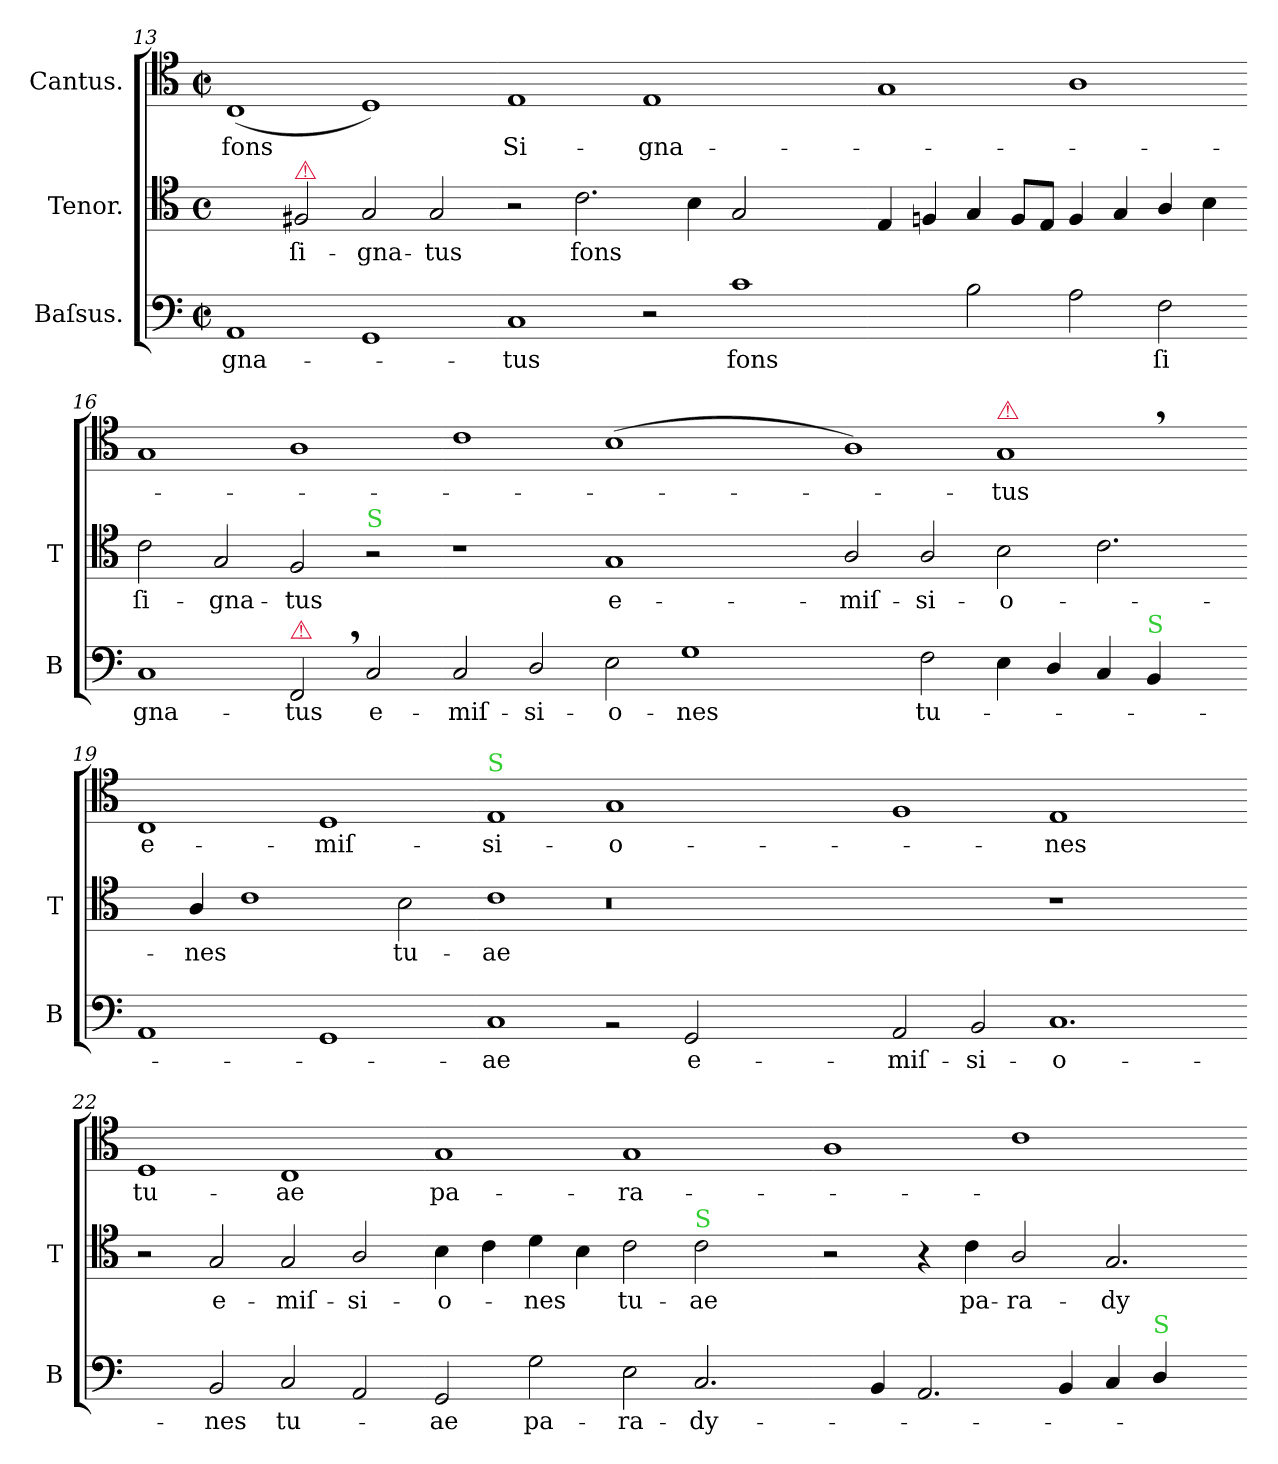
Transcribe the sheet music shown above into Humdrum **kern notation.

**kern	**text	**kern	**text	**kern	**text
*part3	*part3	*part2	*part2	*part1	*part1
*staff3	*staff3	*staff2	*staff2	*staff1	*staff1
*I"Baſsus.	*	*I"Tenor.	*	*I"Cantus.	*
*I'B	*	*I'T	*	*	*
*clefF4	*	*clefC4	*	*clefC4	*
*k[]	*	*k[]	*	*k[]	*
*M2/1	*	*M2/1	*	*M2/1	*
*met(c|)	*	*met(c)	*	*met(c|)	*
=13	=13	=13	=13	=13	=13
1AA/	-gna-	2ryy	.	(>1C/	fons
!	!	!LO:TX:a:color=crimson:t=⚠	!	!	!
.	.	2F#X/	ſi-	.	.
1GG/	.	2G/	-gna-	1D/)	.
.	.	2G/	-tus	.	.
=14-	=14-	=14-	=14-	=14-	=14-
1C/	-tus	2r	.	1E/	Si-
!	!	!	!LO:LY:i	!	!
.	.	2.c\	fons	.	.
2r	.	.	.	1E/	-gna-
.	.	4B\	.	.	.
!	!LO:LY:i	!	!	!	!
1c\	fons	2G/	.	.	.
.	.	2ryy	.	2ryy	.
=15-	=15-	=15-	=15-	=15-	=15-
2ryy	.	4E/	.	1G/	.
.	.	4Fn/	.	.	.
2B\	.	4G/	.	.	.
.	.	8F/L	.	.	.
.	.	8E/J	.	.	.
2A\	.	4F/	.	1A\	.
.	.	4G/	.	.	.
!	!LO:LY:i	!	!	!	!
2F\	ſi	4A/	.	.	.
.	.	4B\	.	.	.
=16-	=16-	=16-	=16-	=16-	=16-
!	!LO:LY:i	!	!LO:LY:i	!	!
1C/	-gna-	2c\	ſi-	1G/	.
!	!	!	!LO:LY:i	!	!
.	.	2G/	-gna-	.	.
!LO:TX:a:color=crimson:t=⚠	!	!	!	!	!
!	!LO:LY:i	!	!LO:LY:i	!	!
2FF,</	-tus	2F/	-tus	1A\	.
!	!	!LO:TX:a:color=limegreen:t=S	!	!	!
2C/	e-	2r	.	.	.
=17-	=17-	=17-	=17-	=17-	=17-
2C/	-miſ-	1r	.	1c\	.
2D/	-si-	.	.	.	.
2E\	-o-	1G/	e-	(<1B\	.
1G\	-nes	.	.	.	.
.	.	2ryy	.	2ryy	.
=18-	=18-	=18-	=18-	=18-	=18-
2ryy	.	2A/	-miſ-	1A\)	.
2F\	tu-	2A/	-si-	.	.
!	!	!	!	!LO:TX:a:color=crimson:t=⚠	!
4E\	.	2B\	-o-	1G,</	-tus
4D/	.	.	.	.	.
4C/	.	2.c\	.	.	.
!LO:TX:a:color=limegreen:t=S	!	!	!	!	!
4BB/	.	.	.	.	.
4ryy	.	.	.	4ryy	.
=19-	=19-	=19-	=19-	=19-	=19-
1AA/	.	4ryy	.	1C/	e-
.	.	4A/	-nes	.	.
.	.	1c\	.	.	.
1GG/	.	.	.	1D/	-miſ-
.	.	2B\	tu-	.	.
=20-	=20-	=20-	=20-	=20-	=20-
!	!	!	!	!LO:TX:a:color=limegreen:t=S	!
1C/	-ae	1c\	-ae	1E/	-si-
2rBB	.	0r	.	1G/	-o-
2GG/	e-	.	.	.	.
1ryy	.	.	.	1ryy	.
=21-	=21-	=21-	=21-	=21-	=21-
2AA/	-miſ-	1ryy	.	1F/	.
2BB/	-si-	.	.	.	.
1.C/	-o-	1r	.	1E/	-nes
.	.	2ryy	.	2ryy	.
=22-	=22-	=22-	=22-	=22-	=22-
2ryy	.	2r	.	1D/	tu-
!	!	!	!LO:LY:i	!	!
2BB/	-nes	2G/	e-	.	.
!	!	!	!LO:LY:i	!	!
2C/	tu-	2G/	-miſ-	1C/	-ae
!	!	!	!LO:LY:i	!	!
2AA/	.	2A/	-si-	.	.
=23-	=23-	=23-	=23-	=23-	=23-
!	!	!	!LO:LY:i	!	!
2GG/	-ae	4B\	-o-	1G/	pa-
.	.	4c\	.	.	.
!	!	!	!LO:LY:i	!	!
2G\	pa-	4d\	-nes	.	.
.	.	4B\	.	.	.
!	!	!	!LO:LY:i	!	!
2E\	-ra-	2c\	tu-	1G/	-ra-
!	!	!LO:TX:a:color=limegreen:t=S	!	!	!
!	!	!	!LO:LY:i	!	!
2.C/	-dy-	2c\	-ae	.	.
.	.	4ryy	.	4ryy	.
=24-	=24-	=24-	=24-	=24-	=24-
4ryy	.	2r	.	1A\	.
4BB/	.	.	.	.	.
2.AA/	.	4r	.	.	.
.	.	4c\	pa-	.	.
.	.	2A/	-ra-	1c\	.
4BB/	.	.	.	.	.
4C/	.	2.G/	-dy-	.	.
!LO:TX:a:color=limegreen:t=S	!	!	!	!	!
4D/	.	.	.	.	.
4ryy	.	.	.	4ryy	.
=-	=-	=-	=-	=-	=-
*-	*-	*-	*-	*-	*-
